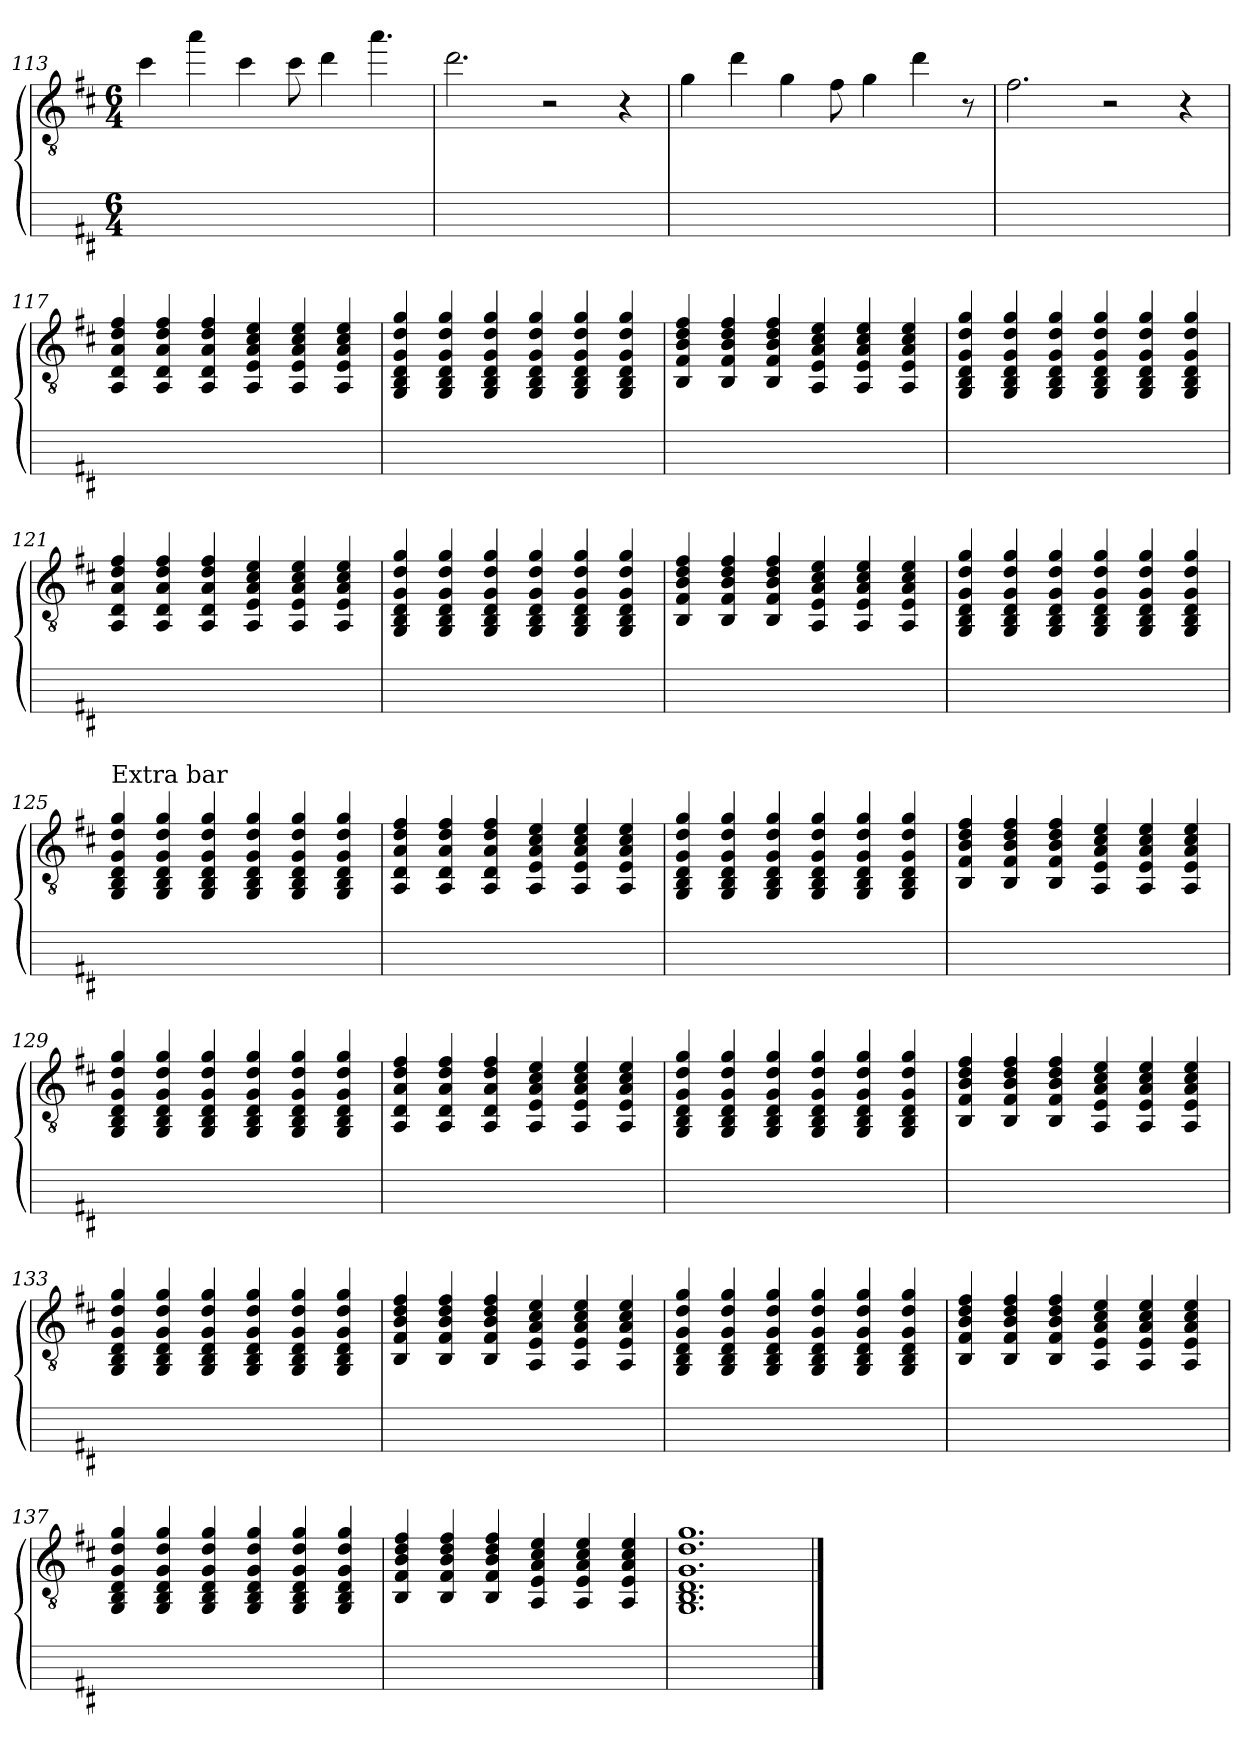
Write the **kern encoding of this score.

**kern	**kern
*part1	*part1
*staff2	*staff1
*	*clefGv2
*k[f#c#]	*k[f#c#]
*M6/4	*M6/4
=113	=113
1.ryy	4cc#\
.	4aa\
.	4cc#\
.	8cc#\
.	4dd\
.	4.aa\
=114	=114
1.ryy	2.dd\
.	2r
.	4r
=115	=115
1.ryy	4g\
.	4dd\
.	4g\
.	8f#\
.	4g\
.	4dd\
.	8r
=116	=116
1.ryy	2.f#\
.	2r
.	4r
!!LO:LB:g=z
=117	=117
1.ryy	4AA/ 4D/ 4A/ 4d/ 4f#/
.	4AA/ 4D/ 4A/ 4d/ 4f#/
.	4AA/ 4D/ 4A/ 4d/ 4f#/
.	4AA/ 4E/ 4A/ 4c#/ 4e/
.	4AA/ 4E/ 4A/ 4c#/ 4e/
.	4AA/ 4E/ 4A/ 4c#/ 4e/
=118	=118
1.ryy	4GG/ 4BB/ 4D/ 4G/ 4d/ 4g/
.	4GG/ 4BB/ 4D/ 4G/ 4d/ 4g/
.	4GG/ 4BB/ 4D/ 4G/ 4d/ 4g/
.	4GG/ 4BB/ 4D/ 4G/ 4d/ 4g/
.	4GG/ 4BB/ 4D/ 4G/ 4d/ 4g/
.	4GG/ 4BB/ 4D/ 4G/ 4d/ 4g/
=119	=119
1.ryy	4BB/ 4F#/ 4B/ 4d/ 4f#/
.	4BB/ 4F#/ 4B/ 4d/ 4f#/
.	4BB/ 4F#/ 4B/ 4d/ 4f#/
.	4AA/ 4E/ 4A/ 4c#/ 4e/
.	4AA/ 4E/ 4A/ 4c#/ 4e/
.	4AA/ 4E/ 4A/ 4c#/ 4e/
=120	=120
1.ryy	4GG/ 4BB/ 4D/ 4G/ 4d/ 4g/
.	4GG/ 4BB/ 4D/ 4G/ 4d/ 4g/
.	4GG/ 4BB/ 4D/ 4G/ 4d/ 4g/
.	4GG/ 4BB/ 4D/ 4G/ 4d/ 4g/
.	4GG/ 4BB/ 4D/ 4G/ 4d/ 4g/
.	4GG/ 4BB/ 4D/ 4G/ 4d/ 4g/
!!LO:LB:g=z
=121	=121
1.ryy	4AA/ 4D/ 4A/ 4d/ 4f#/
.	4AA/ 4D/ 4A/ 4d/ 4f#/
.	4AA/ 4D/ 4A/ 4d/ 4f#/
.	4AA/ 4E/ 4A/ 4c#/ 4e/
.	4AA/ 4E/ 4A/ 4c#/ 4e/
.	4AA/ 4E/ 4A/ 4c#/ 4e/
=122	=122
1.ryy	4GG/ 4BB/ 4D/ 4G/ 4d/ 4g/
.	4GG/ 4BB/ 4D/ 4G/ 4d/ 4g/
.	4GG/ 4BB/ 4D/ 4G/ 4d/ 4g/
.	4GG/ 4BB/ 4D/ 4G/ 4d/ 4g/
.	4GG/ 4BB/ 4D/ 4G/ 4d/ 4g/
.	4GG/ 4BB/ 4D/ 4G/ 4d/ 4g/
=123	=123
1.ryy	4BB/ 4F#/ 4B/ 4d/ 4f#/
.	4BB/ 4F#/ 4B/ 4d/ 4f#/
.	4BB/ 4F#/ 4B/ 4d/ 4f#/
.	4AA/ 4E/ 4A/ 4c#/ 4e/
.	4AA/ 4E/ 4A/ 4c#/ 4e/
.	4AA/ 4E/ 4A/ 4c#/ 4e/
=124	=124
1.ryy	4GG/ 4BB/ 4D/ 4G/ 4d/ 4g/
.	4GG/ 4BB/ 4D/ 4G/ 4d/ 4g/
.	4GG/ 4BB/ 4D/ 4G/ 4d/ 4g/
.	4GG/ 4BB/ 4D/ 4G/ 4d/ 4g/
.	4GG/ 4BB/ 4D/ 4G/ 4d/ 4g/
.	4GG/ 4BB/ 4D/ 4G/ 4d/ 4g/
=125	=125
!	!LO:TX:a:t=Extra bar
1.ryy	4GG/ 4BB/ 4D/ 4G/ 4d/ 4g/
.	4GG/ 4BB/ 4D/ 4G/ 4d/ 4g/
.	4GG/ 4BB/ 4D/ 4G/ 4d/ 4g/
.	4GG/ 4BB/ 4D/ 4G/ 4d/ 4g/
.	4GG/ 4BB/ 4D/ 4G/ 4d/ 4g/
.	4GG/ 4BB/ 4D/ 4G/ 4d/ 4g/
!!LO:LB:g=z
=126	=126
1.ryy	4AA/ 4D/ 4A/ 4d/ 4f#/
.	4AA/ 4D/ 4A/ 4d/ 4f#/
.	4AA/ 4D/ 4A/ 4d/ 4f#/
.	4AA/ 4E/ 4A/ 4c#/ 4e/
.	4AA/ 4E/ 4A/ 4c#/ 4e/
.	4AA/ 4E/ 4A/ 4c#/ 4e/
=127	=127
1.ryy	4GG/ 4BB/ 4D/ 4G/ 4d/ 4g/
.	4GG/ 4BB/ 4D/ 4G/ 4d/ 4g/
.	4GG/ 4BB/ 4D/ 4G/ 4d/ 4g/
.	4GG/ 4BB/ 4D/ 4G/ 4d/ 4g/
.	4GG/ 4BB/ 4D/ 4G/ 4d/ 4g/
.	4GG/ 4BB/ 4D/ 4G/ 4d/ 4g/
=128	=128
1.ryy	4BB/ 4F#/ 4B/ 4d/ 4f#/
.	4BB/ 4F#/ 4B/ 4d/ 4f#/
.	4BB/ 4F#/ 4B/ 4d/ 4f#/
.	4AA/ 4E/ 4A/ 4c#/ 4e/
.	4AA/ 4E/ 4A/ 4c#/ 4e/
.	4AA/ 4E/ 4A/ 4c#/ 4e/
=129	=129
1.ryy	4GG/ 4BB/ 4D/ 4G/ 4d/ 4g/
.	4GG/ 4BB/ 4D/ 4G/ 4d/ 4g/
.	4GG/ 4BB/ 4D/ 4G/ 4d/ 4g/
.	4GG/ 4BB/ 4D/ 4G/ 4d/ 4g/
.	4GG/ 4BB/ 4D/ 4G/ 4d/ 4g/
.	4GG/ 4BB/ 4D/ 4G/ 4d/ 4g/
!!LO:LB:g=z
=130	=130
1.ryy	4AA/ 4D/ 4A/ 4d/ 4f#/
.	4AA/ 4D/ 4A/ 4d/ 4f#/
.	4AA/ 4D/ 4A/ 4d/ 4f#/
.	4AA/ 4E/ 4A/ 4c#/ 4e/
.	4AA/ 4E/ 4A/ 4c#/ 4e/
.	4AA/ 4E/ 4A/ 4c#/ 4e/
=131	=131
1.ryy	4GG/ 4BB/ 4D/ 4G/ 4d/ 4g/
.	4GG/ 4BB/ 4D/ 4G/ 4d/ 4g/
.	4GG/ 4BB/ 4D/ 4G/ 4d/ 4g/
.	4GG/ 4BB/ 4D/ 4G/ 4d/ 4g/
.	4GG/ 4BB/ 4D/ 4G/ 4d/ 4g/
.	4GG/ 4BB/ 4D/ 4G/ 4d/ 4g/
=132	=132
1.ryy	4BB/ 4F#/ 4B/ 4d/ 4f#/
.	4BB/ 4F#/ 4B/ 4d/ 4f#/
.	4BB/ 4F#/ 4B/ 4d/ 4f#/
.	4AA/ 4E/ 4A/ 4c#/ 4e/
.	4AA/ 4E/ 4A/ 4c#/ 4e/
.	4AA/ 4E/ 4A/ 4c#/ 4e/
=133	=133
1.ryy	4GG/ 4BB/ 4D/ 4G/ 4d/ 4g/
.	4GG/ 4BB/ 4D/ 4G/ 4d/ 4g/
.	4GG/ 4BB/ 4D/ 4G/ 4d/ 4g/
.	4GG/ 4BB/ 4D/ 4G/ 4d/ 4g/
.	4GG/ 4BB/ 4D/ 4G/ 4d/ 4g/
.	4GG/ 4BB/ 4D/ 4G/ 4d/ 4g/
!!LO:PB:g=z
=134	=134
1.ryy	4BB/ 4F#/ 4B/ 4d/ 4f#/
.	4BB/ 4F#/ 4B/ 4d/ 4f#/
.	4BB/ 4F#/ 4B/ 4d/ 4f#/
.	4AA/ 4E/ 4A/ 4c#/ 4e/
.	4AA/ 4E/ 4A/ 4c#/ 4e/
.	4AA/ 4E/ 4A/ 4c#/ 4e/
=135	=135
1.ryy	4GG/ 4BB/ 4D/ 4G/ 4d/ 4g/
.	4GG/ 4BB/ 4D/ 4G/ 4d/ 4g/
.	4GG/ 4BB/ 4D/ 4G/ 4d/ 4g/
.	4GG/ 4BB/ 4D/ 4G/ 4d/ 4g/
.	4GG/ 4BB/ 4D/ 4G/ 4d/ 4g/
.	4GG/ 4BB/ 4D/ 4G/ 4d/ 4g/
=136	=136
1.ryy	4BB/ 4F#/ 4B/ 4d/ 4f#/
.	4BB/ 4F#/ 4B/ 4d/ 4f#/
.	4BB/ 4F#/ 4B/ 4d/ 4f#/
.	4AA/ 4E/ 4A/ 4c#/ 4e/
.	4AA/ 4E/ 4A/ 4c#/ 4e/
.	4AA/ 4E/ 4A/ 4c#/ 4e/
=137	=137
1.ryy	4GG/ 4BB/ 4D/ 4G/ 4d/ 4g/
.	4GG/ 4BB/ 4D/ 4G/ 4d/ 4g/
.	4GG/ 4BB/ 4D/ 4G/ 4d/ 4g/
.	4GG/ 4BB/ 4D/ 4G/ 4d/ 4g/
.	4GG/ 4BB/ 4D/ 4G/ 4d/ 4g/
.	4GG/ 4BB/ 4D/ 4G/ 4d/ 4g/
!!LO:LB:g=z
=138	=138
1.ryy	4BB/ 4F#/ 4B/ 4d/ 4f#/
.	4BB/ 4F#/ 4B/ 4d/ 4f#/
.	4BB/ 4F#/ 4B/ 4d/ 4f#/
.	4AA/ 4E/ 4A/ 4c#/ 4e/
.	4AA/ 4E/ 4A/ 4c#/ 4e/
.	4AA/ 4E/ 4A/ 4c#/ 4e/
=139	=139
1.ryy	1.GG 1.BB 1.D 1.G 1.d 1.g
==	==
*-	*-
